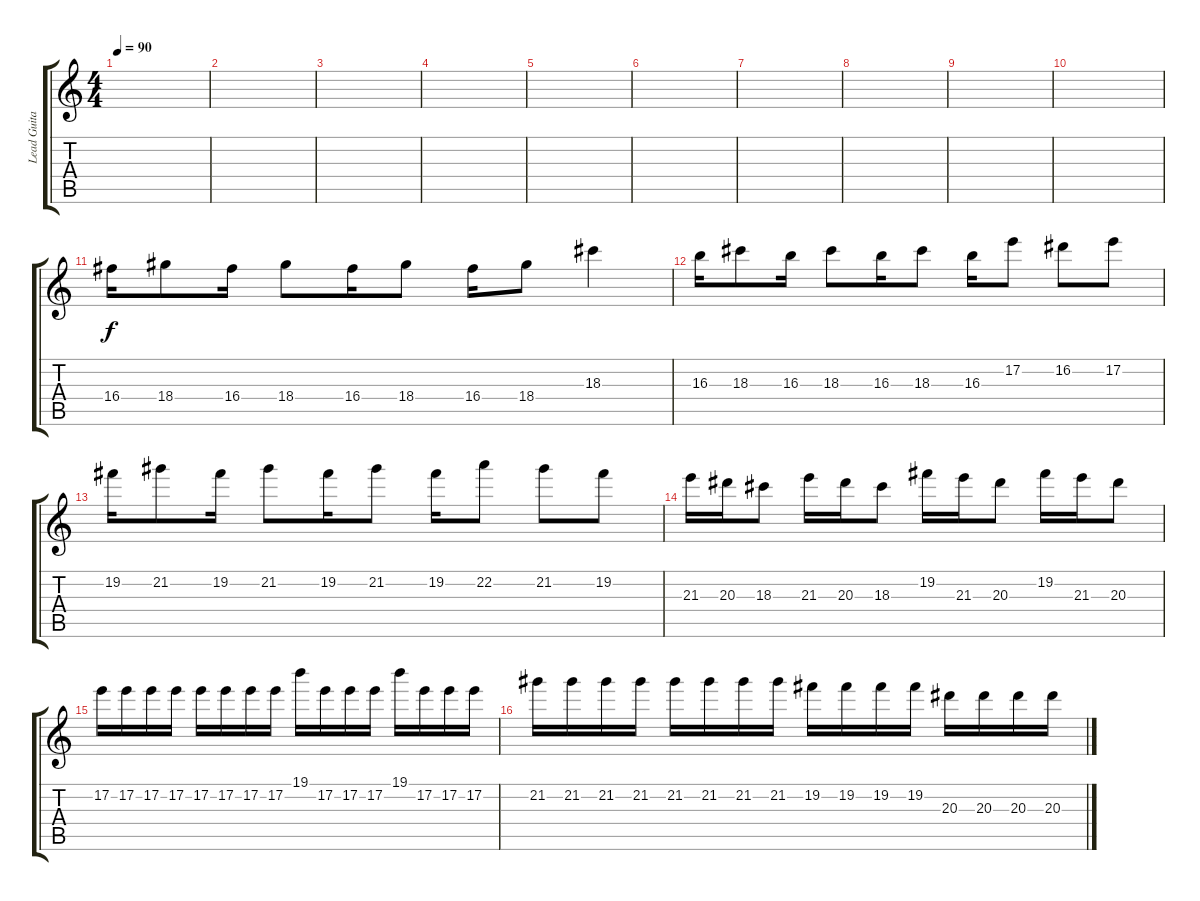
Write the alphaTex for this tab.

\track ("Lead Guitar" "Lead Guita") {instrument overdrivenguitar}
\staff {score tabs}
\tuning (E4 B3 G3 D3 A2 E2) {hide}
\ts (4 4)
\tempo 90
\clef g2
\ks c
|
|
|
|
|
|
|
|
|
|
16.4.16 18.4.8 16.4.16 18.4.8 16.4.16 18.4.8 16.4.16 18.4.8 18.3.4 |
16.3.16 18.3.8 16.3.16 18.3.8 16.3.16 18.3.8 16.3.16 17.2.8 16.2.8 17.2.8 |
19.2.16 21.2.8 19.2.16 21.2.8 19.2.16 21.2.8 19.2.16 22.2.8 21.2.8 19.2.8 |
21.3.16 20.3.16 18.3.8 21.3.16 20.3.16 18.3.8 19.2.16 21.3.16 20.3.8 19.2.16 21.3.16 20.3.8 |
17.2.16 17.2.16 17.2.16 17.2.16 17.2.16 17.2.16 17.2.16 17.2.16 19.1.16 17.2.16 17.2.16 17.2.16 19.1.16 17.2.16 17.2.16 17.2.16 |
21.2.16 21.2.16 21.2.16 21.2.16 21.2.16 21.2.16 21.2.16 21.2.16 19.2.16 19.2.16 19.2.16 19.2.16 20.3.16 20.3.16 20.3.16 20.3.16
